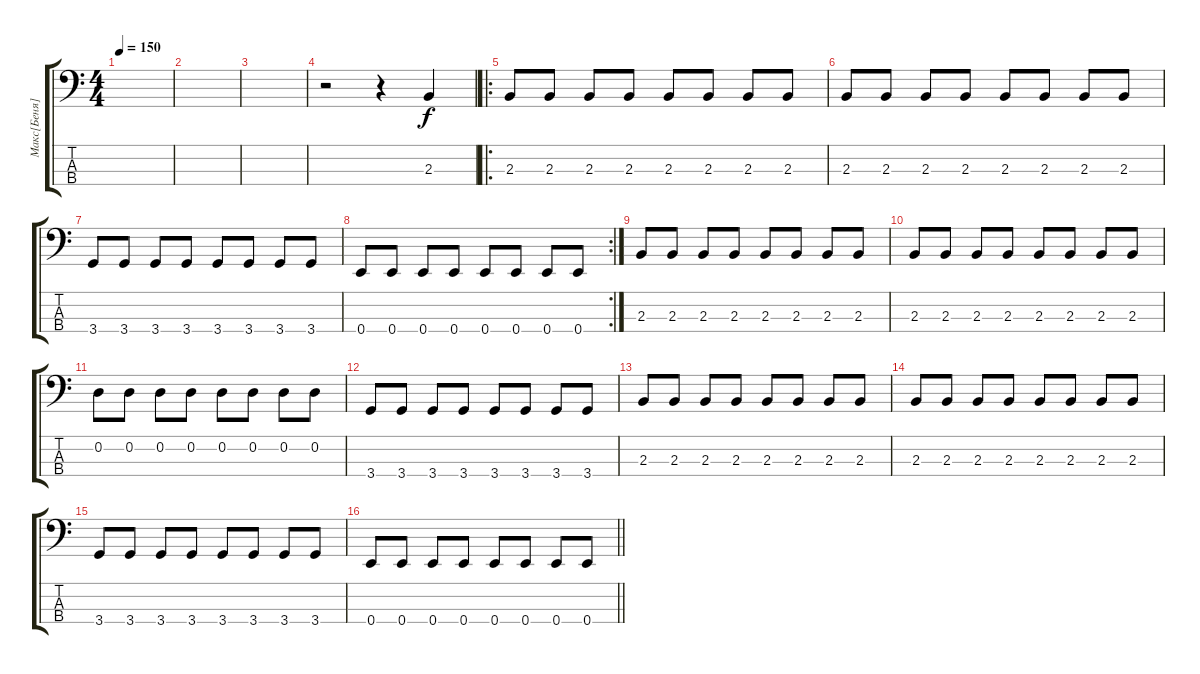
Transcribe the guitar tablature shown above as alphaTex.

\track ("Макс[Беня]" "Макс[Беня]") {instrument slapbass1}
\staff {score tabs}
\tuning (G2 D2 A1 E1) {hide}
\ts (4 4)
\tempo 150
\clef f4
\ks c
|
|
|
r.2 r.4 2.3.4 |
\ro
2.3.8 2.3.8 2.3.8 2.3.8 2.3.8 2.3.8 2.3.8 2.3.8 |
2.3.8 2.3.8 2.3.8 2.3.8 2.3.8 2.3.8 2.3.8 2.3.8 |
3.4.8 3.4.8 3.4.8 3.4.8 3.4.8 3.4.8 3.4.8 3.4.8 |
\rc 2
0.4.8 0.4.8 0.4.8 0.4.8 0.4.8 0.4.8 0.4.8 0.4.8 |
2.3.8 2.3.8 2.3.8 2.3.8 2.3.8 2.3.8 2.3.8 2.3.8 |
2.3.8 2.3.8 2.3.8 2.3.8 2.3.8 2.3.8 2.3.8 2.3.8 |
0.2.8 0.2.8 0.2.8 0.2.8 0.2.8 0.2.8 0.2.8 0.2.8 |
3.4.8 3.4.8 3.4.8 3.4.8 3.4.8 3.4.8 3.4.8 3.4.8 |
2.3.8 2.3.8 2.3.8 2.3.8 2.3.8 2.3.8 2.3.8 2.3.8 |
2.3.8 2.3.8 2.3.8 2.3.8 2.3.8 2.3.8 2.3.8 2.3.8 |
3.4.8 3.4.8 3.4.8 3.4.8 3.4.8 3.4.8 3.4.8 3.4.8 |
\barLineRight lightlight
0.4.8 0.4.8 0.4.8 0.4.8 0.4.8 0.4.8 0.4.8 0.4.8
